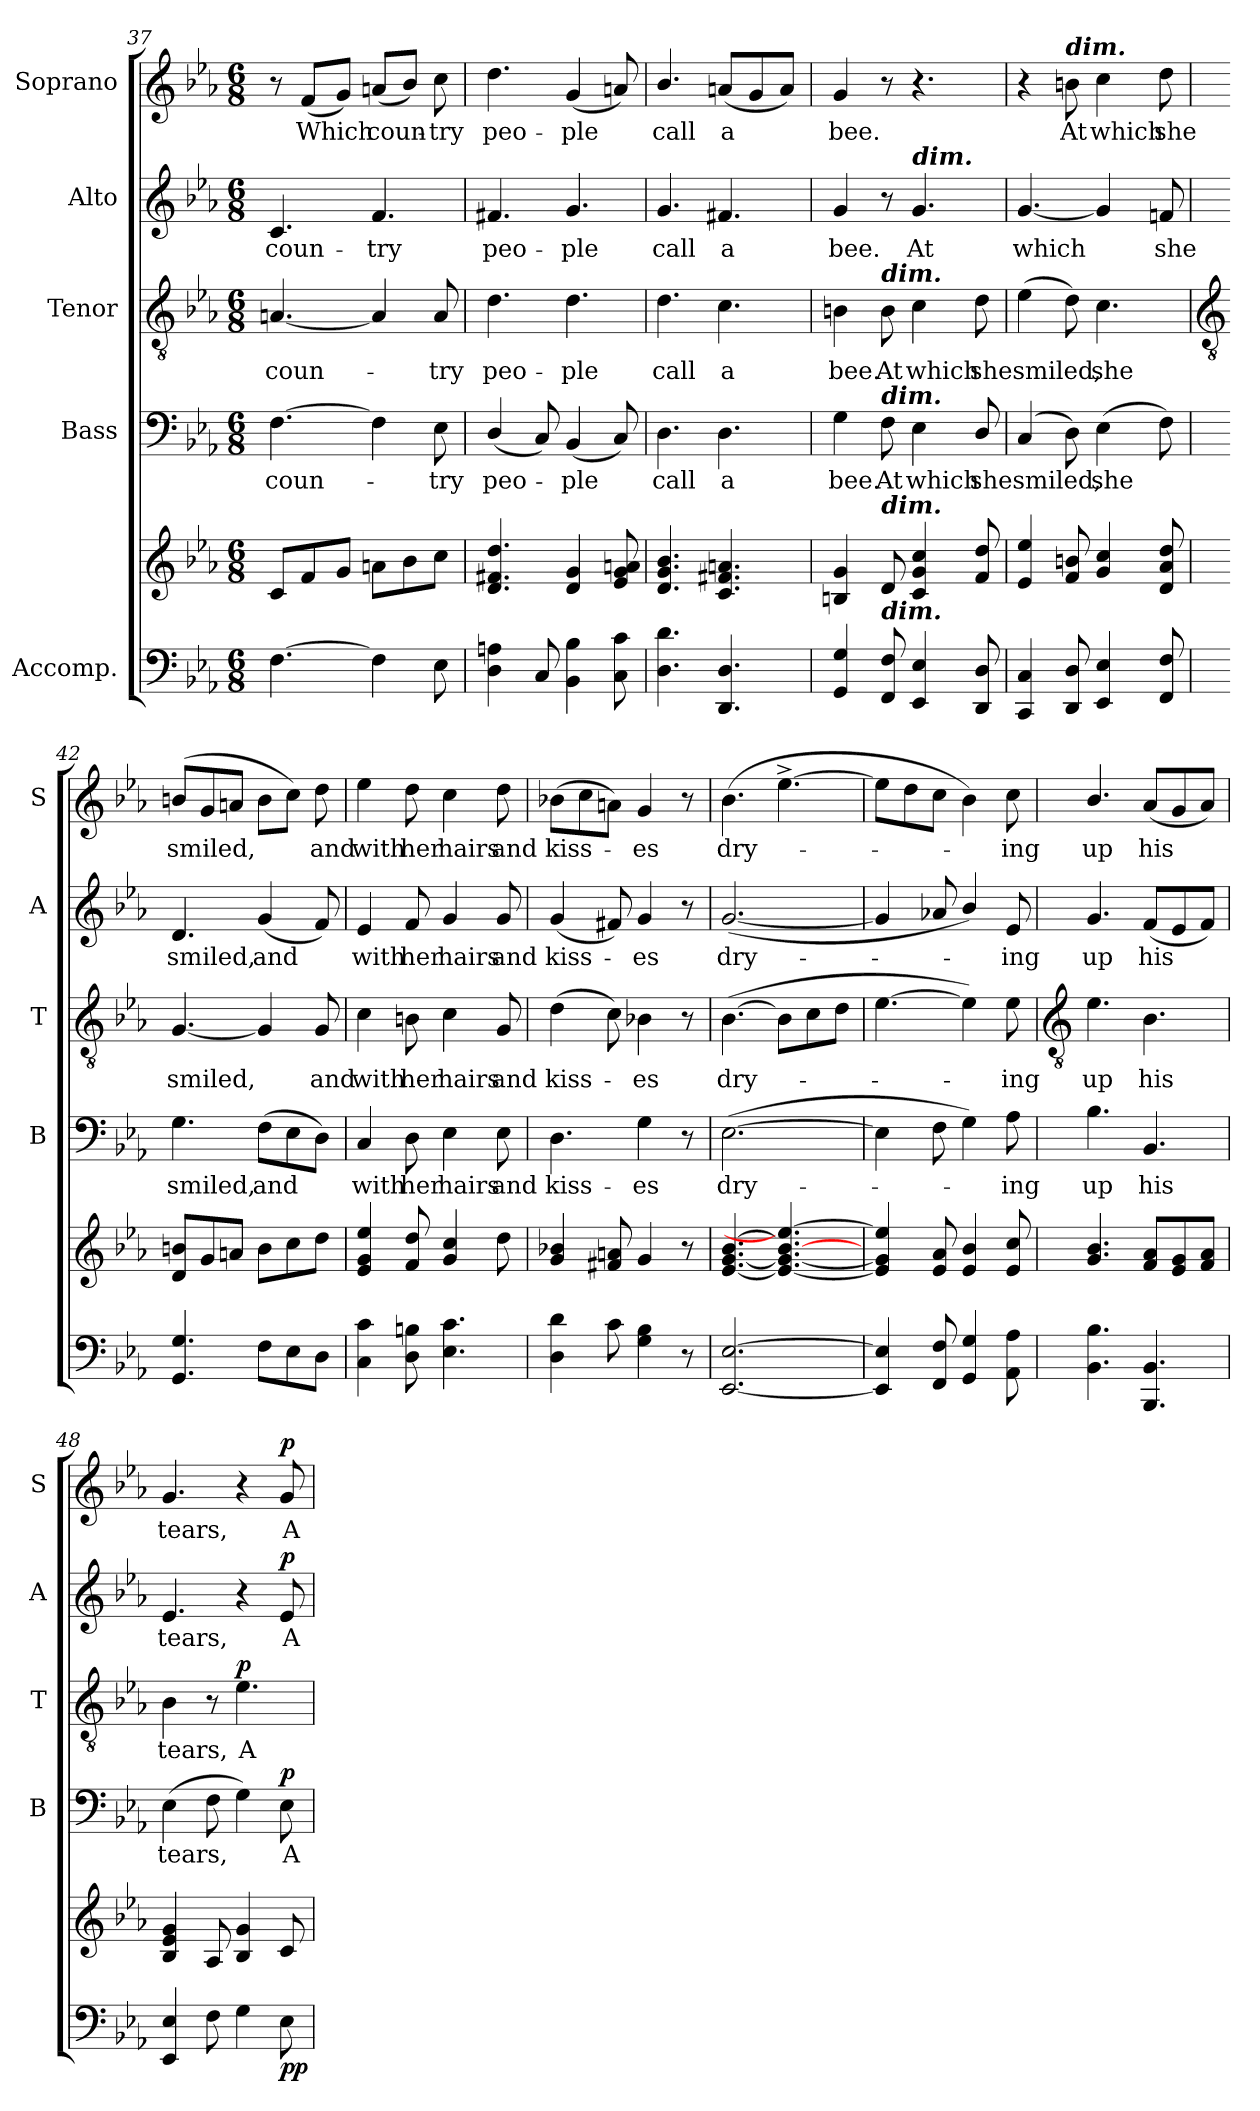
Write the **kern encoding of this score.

**kern	**kern	**dynam	**kern	**text	**dynam	**kern	**text	**dynam	**kern	**text	**dynam	**kern	**text	**dynam
*part5	*part5	*part5	*part4	*part4	*part4	*part3	*part3	*part3	*part2	*part2	*part2	*part1	*part1	*part1
*staff6	*staff5	*staff5/6	*staff4	*staff4	*staff4	*staff3	*staff3	*staff3	*staff2	*staff2	*staff2	*staff1	*staff1	*staff1
*I"Accomp.	*	*	*I"Bass	*	*	*I"Tenor	*	*	*I"Alto	*	*	*I"Soprano	*	*
*	*	*	*I'B	*	*	*I'T	*	*	*I'A	*	*	*I'S	*	*
!!LO:LB:g=z
*clefF4	*clefG2	*	*clefF4	*	*	*clefGv2	*	*	*clefG2	*	*	*clefG2	*	*
*k[b-e-a-]	*k[b-e-a-]	*	*k[b-e-a-]	*	*	*k[b-e-a-]	*	*	*k[b-e-a-]	*	*	*k[b-e-a-]	*	*
*E-:	*E-:	*	*E-:	*	*	*E-:	*	*	*E-:	*	*	*E-:	*	*
*M6/8	*M6/8	*	*M6/8	*	*	*M6/8	*	*	*M6/8	*	*	*M6/8	*	*
=37	=37	=37	=37	=37	=37	=37	=37	=37	=37	=37	=37	=37	=37	=37
!	!	!	!	!LO:LY:b	!	!	!LO:LY:b	!	!	!LO:LY:b	!	!	!	!
[4.F	8cL	.	[4.F	coun-	.	[4.An	coun-	.	4.c	coun-	.	8r	.	.
!	!	!	!	!	!	!	!	!	!	!	!	!	!LO:LY:b	!
.	8f	.	.	.	.	.	.	.	.	.	.	(<8fL	Which	.
.	8gJ	.	.	.	.	.	.	.	.	.	.	8gJ)	.	.
!	!	!	!	!	!	!	!	!	!	!LO:LY:b	!	!	!LO:LY:b	!
4F]	8anL	.	4F]	.	.	4A]	.	.	4.f	-try	.	(<8anL	coun-	.
.	8b-	.	.	.	.	.	.	.	.	.	.	8b-J)	.	.
!	!	!	!	!LO:LY:b	!	!	!LO:LY:b	!	!	!	!	!	!LO:LY:b	!
8E-	8ccJ	.	8E-	try	.	8A	try	.	.	.	.	8cc	try	.
=38	=38	=38	=38	=38	=38	=38	=38	=38	=38	=38	=38	=38	=38	=38
!	!	!	!	!LO:LY:b	!	!	!LO:LY:b	!	!	!LO:LY:b	!	!	!LO:LY:b	!
4D\ 4An\	4.d 4.f#X 4.dd	.	(<4D/	peo-	.	4.d	peo-	.	4.f#X	peo-	.	4.dd	peo-	.
8C	.	.	8C)	.	.	.	.	.	.	.	.	.	.	.
!	!	!	!	!LO:LY:b	!	!	!LO:LY:b	!	!	!LO:LY:b	!	!	!LO:LY:b	!
4BB- 4B-	4d 4g	.	(<4BB-	ple	.	4.d	-ple	.	4.g	-ple	.	(<4g	-ple	.
8C 8c	8e- 8g 8an	.	8C)	.	.	.	.	.	.	.	.	8an)	.	.
=39	=39	=39	=39	=39	=39	=39	=39	=39	=39	=39	=39	=39	=39	=39
!	!	!	!	!LO:LY:b	!	!	!LO:LY:b	!	!	!LO:LY:b	!	!	!LO:LY:b	!
4.D 4.d	4.d/ 4.g/ 4.b-/	.	4.D	call	.	4.d	call	.	4.g	call	.	4.b-/	call	.
!	!	!	!	!LO:LY:b	!	!	!LO:LY:b	!	!	!LO:LY:b	!	!	!LO:LY:b	!
4.DD 4.D	4.c 4.f#X 4.an	.	4.D	a	.	4.c	a	.	4.f#X	a	.	(<8anL	a	.
.	.	.	.	.	.	.	.	.	.	.	.	8g	.	.
.	.	.	.	.	.	.	.	.	.	.	.	8aJ)	.	.
=40	=40	=40	=40	=40	=40	=40	=40	=40	=40	=40	=40	=40	=40	=40
!	!	!	!	!LO:LY:b	!	!	!LO:LY:b	!	!	!LO:LY:b	!	!	!LO:LY:b	!
4GG 4G	4Bn 4g	.	4G	bee.	.	4Bn	bee.	.	4g	bee.	.	4g	bee.	.
!	!	!	!	!	!	!LO:TX:a:Bi:t=dim.	!	!	!	!	!	!	!	!
!	!	!	!LO:TX:a:Bi:t=dim.	!	!	!	!	!	!	!	!	!	!	!
!	!LO:TX:a:Bi:t=dim.	!	!	!	!	!	!	!	!	!	!	!	!	!
!LO:TX:a:Bi:t=dim.	!	!	!	!	!	!	!	!	!	!	!	!	!	!
!	!	!	!	!LO:LY:b	!	!	!LO:LY:b	!	!	!	!	!	!	!
8FF 8F	8d	.	8F	At	.	8B	At	.	8r	.	.	8r	.	.
!	!	!	!	!	!	!	!	!	!LO:TX:a:Bi:t=dim.	!	!	!	!	!
!	!	!	!	!LO:LY:b	!	!	!LO:LY:b	!	!	!LO:LY:b	!	!	!	!
4EE- 4E-	4c 4g 4cc	.	4E-	which	.	4c	which	.	4.g	At	.	4.r	.	.
!	!	!	!	!LO:LY:b	!	!	!LO:LY:b	!	!	!	!	!	!	!
8DD/ 8D/	8f 8dd	.	8D/	she	.	8d	she	.	.	.	.	.	.	.
=41	=41	=41	=41	=41	=41	=41	=41	=41	=41	=41	=41	=41	=41	=41
!	!	!	!	!LO:LY:b	!	!	!LO:LY:b	!	!	!LO:LY:b	!	!	!	!
4CC 4C	4e- 4ee-	.	(<4C	smiled,	.	(>4e-	smiled,	.	[4.g	which	.	4r	.	.
!	!	!	!	!	!	!	!	!	!	!	!	!LO:TX:a:Bi:t=dim.	!	!
!	!	!	!	!	!	!	!	!	!	!	!	!	!LO:LY:b	!
8DD 8D	8f 8bn	.	8D)	.	.	8d)	.	.	.	.	.	8bn	At	.
!	!	!	!	!LO:LY:b	!	!	!LO:LY:b	!	!	!	!	!	!LO:LY:b	!
4EE- 4E-	4g 4cc	.	(>4E-	she	.	4.c	she	.	4g]	.	.	4cc	which	.
!	!	!	!	!	!	!	!	!	!	!LO:LY:b	!	!	!LO:LY:b	!
8FF 8F	8d 8a- 8dd	.	8F)	.	.	.	.	.	8fn	she	.	8dd	she	.
!!LO:LB:g=z
=42	=42	=42	=42	=42	=42	=42	=42	=42	=42	=42	=42	=42	=42	=42
*	*	*	*	*	*	*clefGv2	*	*	*	*	*	*	*	*
!	!	!	!	!LO:LY:b	!	!	!LO:LY:b	!	!	!LO:LY:b	!	!	!LO:LY:b	!
4.GG 4.G	8d 8bnL	.	4.G	smiled,	.	[4.G	smiled,	.	4.d	smiled,	.	(>8bnL	smiled,	.
.	8g	.	.	.	.	.	.	.	.	.	.	8g	.	.
.	8anJ	.	.	.	.	.	.	.	.	.	.	8anJ	.	.
!	!	!	!	!LO:LY:b	!	!	!	!	!	!LO:LY:b	!	!	!	!
8FL	8bL	.	(>8FL	and	.	4G]	.	.	(<4g	and	.	8bL	.	.
8E-	8cc	.	8E-	.	.	.	.	.	.	.	.	8ccJ)	.	.
!	!	!	!	!	!	!	!LO:LY:b	!	!	!	!	!	!LO:LY:b	!
8DJ	8ddJ	.	8DJ)	.	.	8G	and	.	8f)	.	.	8dd	and	.
=43	=43	=43	=43	=43	=43	=43	=43	=43	=43	=43	=43	=43	=43	=43
!	!	!	!	!LO:LY:b	!	!	!LO:LY:b	!	!	!LO:LY:b	!	!	!LO:LY:b	!
4C 4c	4e- 4g 4ee-	.	4C	with	.	4c	with	.	4e-	with	.	4ee-	with	.
!	!	!	!	!LO:LY:b	!	!	!LO:LY:b	!	!	!LO:LY:b	!	!	!LO:LY:b	!
8D 8Bn	8f 8dd	.	8D	her	.	8Bn	her	.	8f	her	.	8dd	her	.
!	!	!	!	!LO:LY:b	!	!	!LO:LY:b	!	!	!LO:LY:b	!	!	!LO:LY:b	!
4.E- 4.c	4g 4cc	.	4E-	hairs	.	4c	hairs	.	4g	hairs	.	4cc	hairs	.
!	!	!	!	!LO:LY:b	!	!	!LO:LY:b	!	!	!LO:LY:b	!	!	!LO:LY:b	!
.	8dd	.	8E-	and	.	8G	and	.	8g	and	.	8dd	and	.
=44	=44	=44	=44	=44	=44	=44	=44	=44	=44	=44	=44	=44	=44	=44
!	!	!	!	!LO:LY:b	!	!	!LO:LY:b	!	!	!LO:LY:b	!	!	!LO:LY:b	!
4D 4d	4g/ 4b-X/	.	4.D	kiss-	.	(>4d	kiss-	.	(<4g	kiss-	.	(>8b-XL	kiss-	.
.	.	.	.	.	.	.	.	.	.	.	.	8cc	.	.
8c	8f#X 8an	.	.	.	.	8c)	.	.	8f#X)	.	.	8anJ)	.	.
!	!	!	!	!LO:LY:b	!	!	!LO:LY:b	!	!	!LO:LY:b	!	!	!LO:LY:b	!
4G 4B-	4g	.	4G	-es	.	4B-X	es	.	4g	es	.	4g	es	.
8r	8r	.	8r	.	.	8r	.	.	8r	.	.	8r	.	.
=45	=45	=45	=45	=45	=45	=45	=45	=45	=45	=45	=45	=45	=45	=45
!	!	!	!	!LO:LY:b	!	!	!LO:LY:b	!	!	!LO:LY:b	!	!	!LO:LY:b	!
[2.EE- [2.E-	[4.e- [4.g [4.b-	.	(>[2.E-	dry-	.	(>[4.B-	dry-	.	(<[2.g	dry-	.	(>4.b-	dry-	.
.	4.e-_ 4.g_ 4.b-_ 4.ee-_	.	.	.	.	8B-L]	.	.	.	.	.	[4.ee-^	.	.
.	.	.	.	.	.	8c	.	.	.	.	.	.	.	.
.	.	.	.	.	.	8dJ	.	.	.	.	.	.	.	.
=46	=46	=46	=46	=46	=46	=46	=46	=46	=46	=46	=46	=46	=46	=46
4EE-] 4E-]	4e-] 4g] 4ee-]	.	4E-]	.	.	[4.e-	.	.	4g]	.	.	8ee-L]	.	.
.	.	.	.	.	.	.	.	.	.	.	.	8dd	.	.
8FF 8F	8e- 8a-	.	8F	.	.	.	.	.	8a-X	.	.	8ccJ	.	.
4GG 4G	4e- 4b-	.	4G)	.	.	4e-])	.	.	4b-/)	.	.	4b-)	.	.
!	!	!	!	!LO:LY:b	!	!	!LO:LY:b	!	!	!LO:LY:b	!	!	!LO:LY:b	!
8AA- 8A-	8e- 8cc	.	8A-	ing	.	8e-	ing	.	8e-	ing	.	8cc	ing	.
!!LO:LB:g=z
=47	=47	=47	=47	=47	=47	=47	=47	=47	=47	=47	=47	=47	=47	=47
*	*	*	*	*	*	*clefGv2	*	*	*	*	*	*	*	*
*	*^	*	*	*	*	*	*	*	*	*	*	*	*	*
!	!	!LO:N:vis=1	!	!	!LO:LY:b	!	!	!LO:LY:b	!	!	!LO:LY:b	!	!	!LO:LY:b	!
4.BB- 4.B-	4.g/ 4.b-/	2.ryy	.	4.B-	up	.	4.e-	up	.	4.g	up	.	4.b-/	up	.
!	!	!	!	!	!LO:LY:b	!	!	!LO:LY:b	!	!	!LO:LY:b	!	!	!LO:LY:b	!
4.BBB- 4.BB-	8f 8a-L	.	.	4.BB-	his	.	4.B-	his	.	(<8fL	his	.	(<8a-L	his	.
.	8e- 8g	.	.	.	.	.	.	.	.	8e-	.	.	8g	.	.
.	8f 8a-J	.	.	.	.	.	.	.	.	8fJ)	.	.	8a-J)	.	.
=48	=48	=48	=48	=48	=48	=48	=48	=48	=48	=48	=48	=48	=48	=48	=48
!	!	!LO:N:vis=1	!	!	!LO:LY:b	!	!	!LO:LY:b	!	!	!LO:LY:b	!	!	!LO:LY:b	!
4EE- 4E-	4B- 4e- 4g	2.ryy	.	(>4E-	tears,	.	4B-	tears,	.	4.e-	tears,	.	4.g	tears,	.
8F	8A-	.	.	8F	.	.	8r	.	.	.	.	.	.	.	.
!	!	!	!	!	!	!	!	!LO:LY:b	!LO:DY:b	!	!	!	!	!	!
4G	4B- 4g	.	.	4G)	.	.	4.e-	A-	p	4r	.	.	4r	.	.
!	!	!	!LO:DY:b=2	!	!LO:LY:b	!	!	!	!	!	!LO:LY:b	!	!	!LO:LY:b	!
!	!	!	!LO:DY:n=1:b	!	!	!LO:DY:b	!	!	!	!	!	!LO:DY:b	!	!	!LO:DY:b
8E-	8c	.	p p	8E-	A-	p	.	.	.	8e-	A-	p	8g	A-	p
*	*v	*v	*	*	*	*	*	*	*	*	*	*	*	*	*
=	=	=	=	=	=	=	=	=	=	=	=	=	=	=
*-	*-	*-	*-	*-	*-	*-	*-	*-	*-	*-	*-	*-	*-	*-
